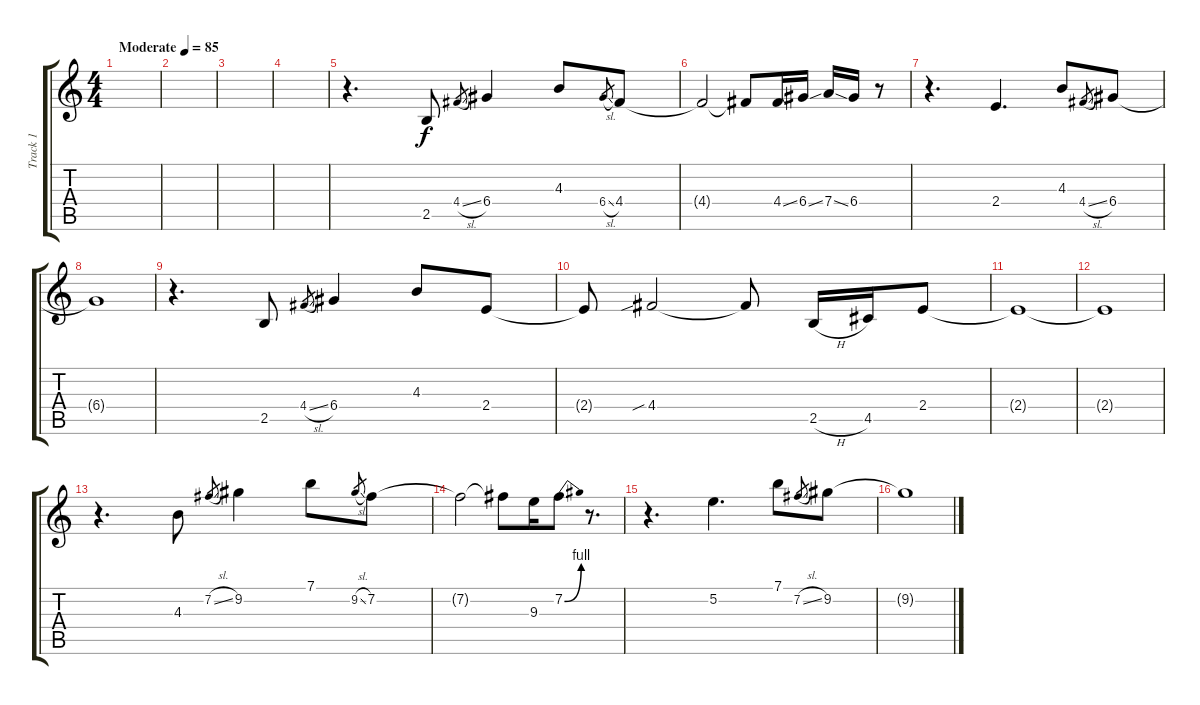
\track ("Track 1" "Track 1") {instrument distortionguitar}
\staff {score tabs}
\tuning (E4 B3 G3 D3 A2 E2) {hide}
\ts (4 4)
\tempo (85 "Moderate")
\clef g2
\ks c
|
|
|
|
r.4{d} 2.5.8 4.4{sl}.8{gr} 6.4.4 4.3.8 6.4{sl}.8{gr} 4.4.8 |
4.4{t}.2 4.4{t}.8 4.4{ss}.16 6.4{ss}.16 7.4{ss}.16 6.4.16 r.8 |
r.4{d} 2.4.4{d} 4.3.8 4.4{sl}.8{gr} 6.4.8 |
6.4{t}.1 |
r.4{d} 2.5.8 4.4{sl}.8{gr} 6.4.4 4.3.8 2.4.8 |
2.4{t}.8 4.4{sib}.2 4.4{t}.8 2.5{h}.16 4.5.16 2.4.8 |
2.4{t}.1 |
2.4{t}.1 |
r.4{d} 4.3.8 7.2{sl}.8{gr} 9.2.4 7.1.8 9.2{sl}.8{gr} 7.2.8 |
7.2{t}.2 7.2{t}.8 9.3.16 7.2{be (bend 0 0 60 4)}.8 r.8{d} |
r.4{d} 5.2.4{d} 7.1.8 7.2{sl}.8{gr} 9.2.8 |
9.2{t}.1
